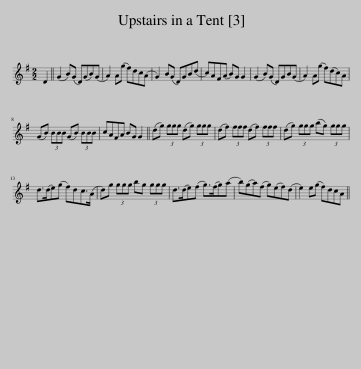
X:1
L:1/8
M:2/2
I:linebreak $
K:G
V:1 treble
V:1
 D2 || (G2 B)(G D)(GB)(G | A2) A(g f)dc(A | G2) B(G D)GB(d | c)AF(A B)G G2 | %5
 (G2 B)(G D)GB(G | A2) A(g f)(dc)A |$ (GB) (3BBB (GB) (3BBB | cAFA BG G2 || (dg) (3ggg (dg) (3ggg | %10
 (df) (3fff (df) (3fff | (dg) (3ggg (bg) (3ggg |$ d>(de)(g f)dc>(A | d)g (3ggg bg (3ggg | d>(de)(f g>)(fg)(a | %15
 b)(ga)(f g)(ef)(d | e2) e(g f)dcA || %17
